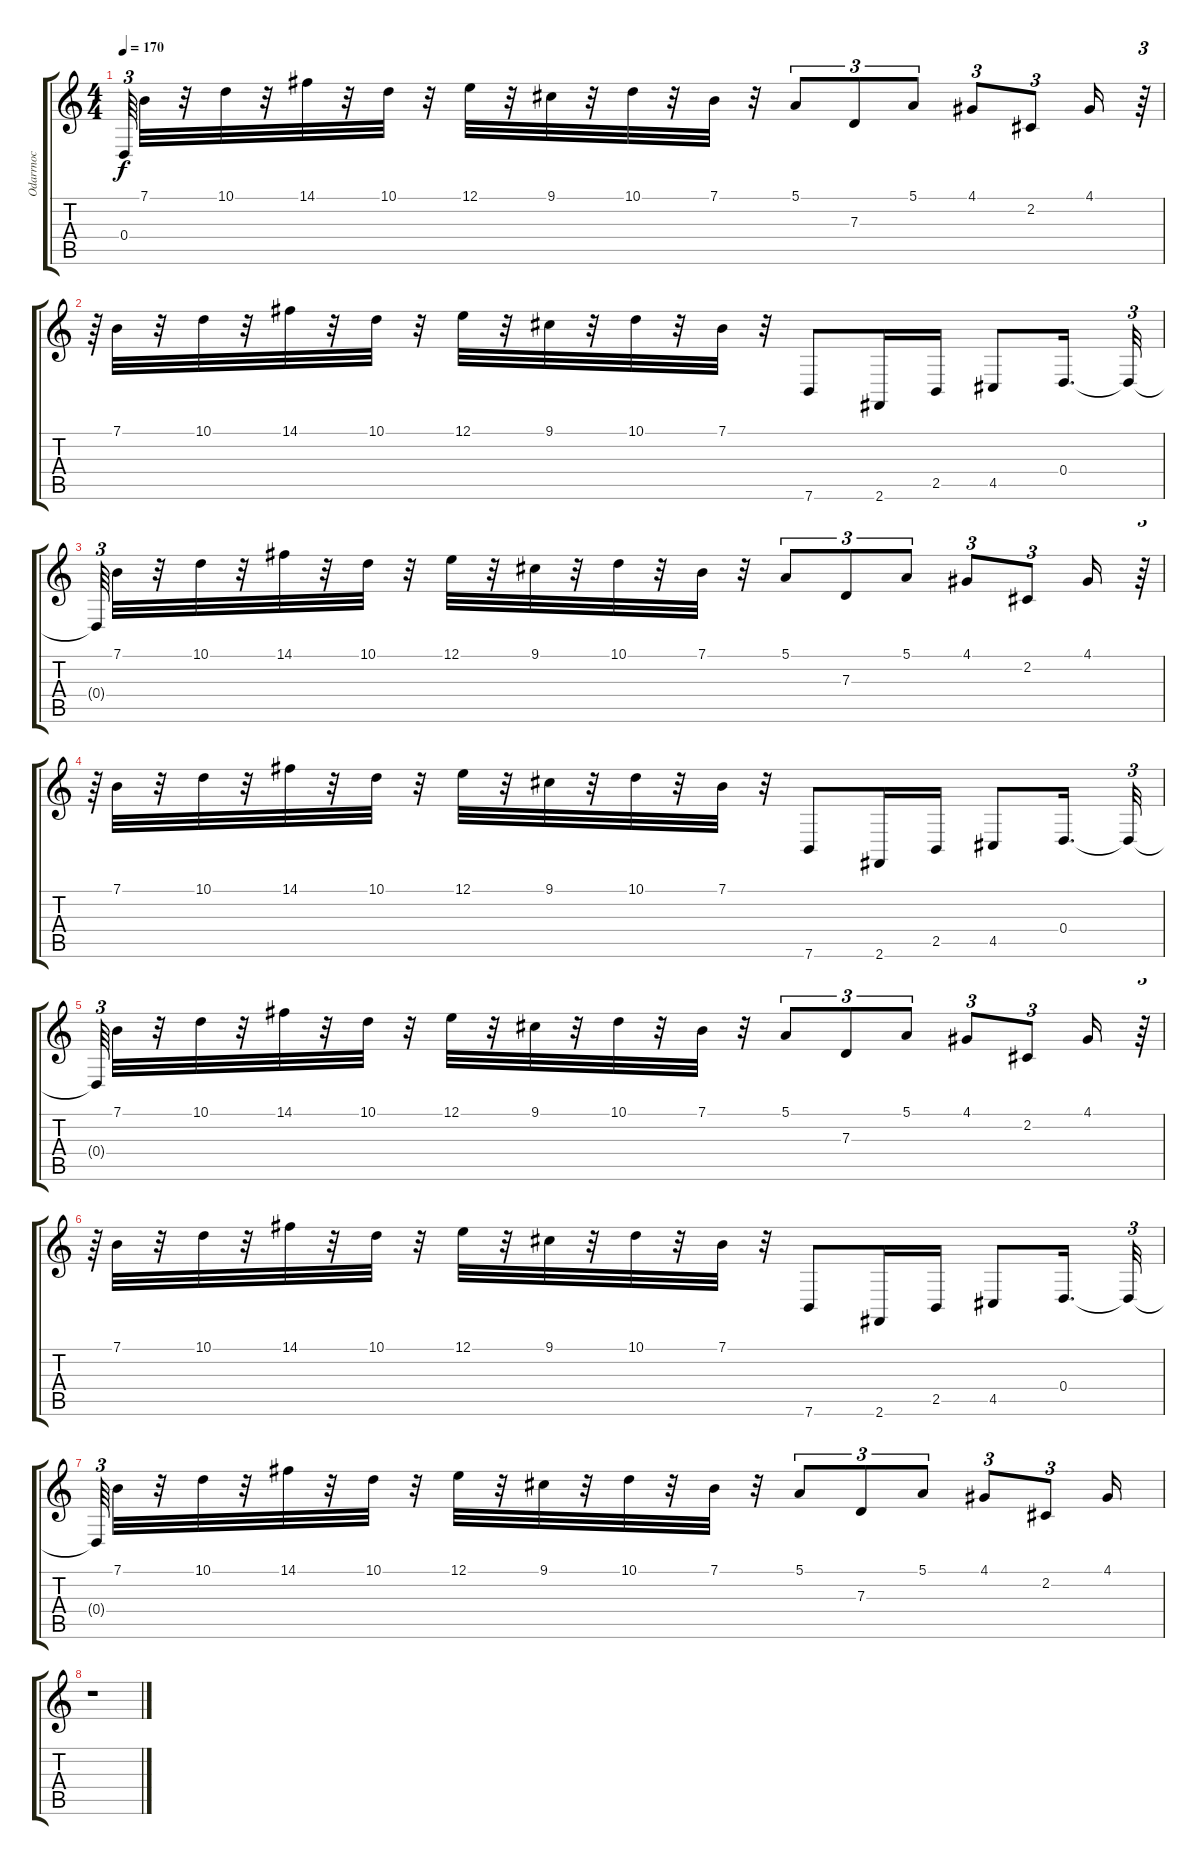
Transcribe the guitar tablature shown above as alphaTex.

\track ("Odarrnoc" "Odarrnoc") {instrument harpsichord}
\staff {score tabs}
\tuning (E4 B3 G3 D3 A2 E2) {hide}
\ts (4 4)
\tempo 170
\clef g2
\ks c
0.4{t}.64{tu (3 2) dy f} 7.1.32 r.32 10.1.32 r.32 14.1.32 r.32 10.1.32 r.32 12.1.32 r.32 9.1.32 r.32 10.1.32 r.32 7.1.32 r.32 5.1.8{tu (3 2)} 7.3.8{tu (3 2)} 5.1.8{tu (3 2)} 4.1.8{tu (3 2)} 2.2.8{tu (3 2)} 4.1.16 r.64{tu (3 2)} |
r.64{tu (3 2)} 7.1.32 r.32 10.1.32 r.32 14.1.32 r.32 10.1.32 r.32 12.1.32 r.32 9.1.32 r.32 10.1.32 r.32 7.1.32 r.32 7.6.8 2.6.16 2.5.16 4.5.8 0.4.16{d} 0.4{t}.32{tu (3 2)} |
0.4{t}.64{tu (3 2)} 7.1.32 r.32 10.1.32 r.32 14.1.32 r.32 10.1.32 r.32 12.1.32 r.32 9.1.32 r.32 10.1.32 r.32 7.1.32 r.32 5.1.8{tu (3 2)} 7.3.8{tu (3 2)} 5.1.8{tu (3 2)} 4.1.8{tu (3 2)} 2.2.8{tu (3 2)} 4.1.16 r.64{tu (3 2)} |
r.64{tu (3 2)} 7.1.32 r.32 10.1.32 r.32 14.1.32 r.32 10.1.32 r.32 12.1.32 r.32 9.1.32 r.32 10.1.32 r.32 7.1.32 r.32 7.6.8 2.6.16 2.5.16 4.5.8 0.4.16{d} 0.4{t}.32{tu (3 2)} |
0.4{t}.64{tu (3 2)} 7.1.32 r.32 10.1.32 r.32 14.1.32 r.32 10.1.32 r.32 12.1.32 r.32 9.1.32 r.32 10.1.32 r.32 7.1.32 r.32 5.1.8{tu (3 2)} 7.3.8{tu (3 2)} 5.1.8{tu (3 2)} 4.1.8{tu (3 2)} 2.2.8{tu (3 2)} 4.1.16 r.64{tu (3 2)} |
r.64{tu (3 2)} 7.1.32 r.32 10.1.32 r.32 14.1.32 r.32 10.1.32 r.32 12.1.32 r.32 9.1.32 r.32 10.1.32 r.32 7.1.32 r.32 7.6.8 2.6.16 2.5.16 4.5.8 0.4.16{d} 0.4{t}.32{tu (3 2)} |
0.4{t}.64{tu (3 2)} 7.1.32 r.32 10.1.32 r.32 14.1.32 r.32 10.1.32 r.32 12.1.32 r.32 9.1.32 r.32 10.1.32 r.32 7.1.32 r.32 5.1.8{tu (3 2)} 7.3.8{tu (3 2)} 5.1.8{tu (3 2)} 4.1.8{tu (3 2)} 2.2.8{tu (3 2)} 4.1.16 |
r.1
